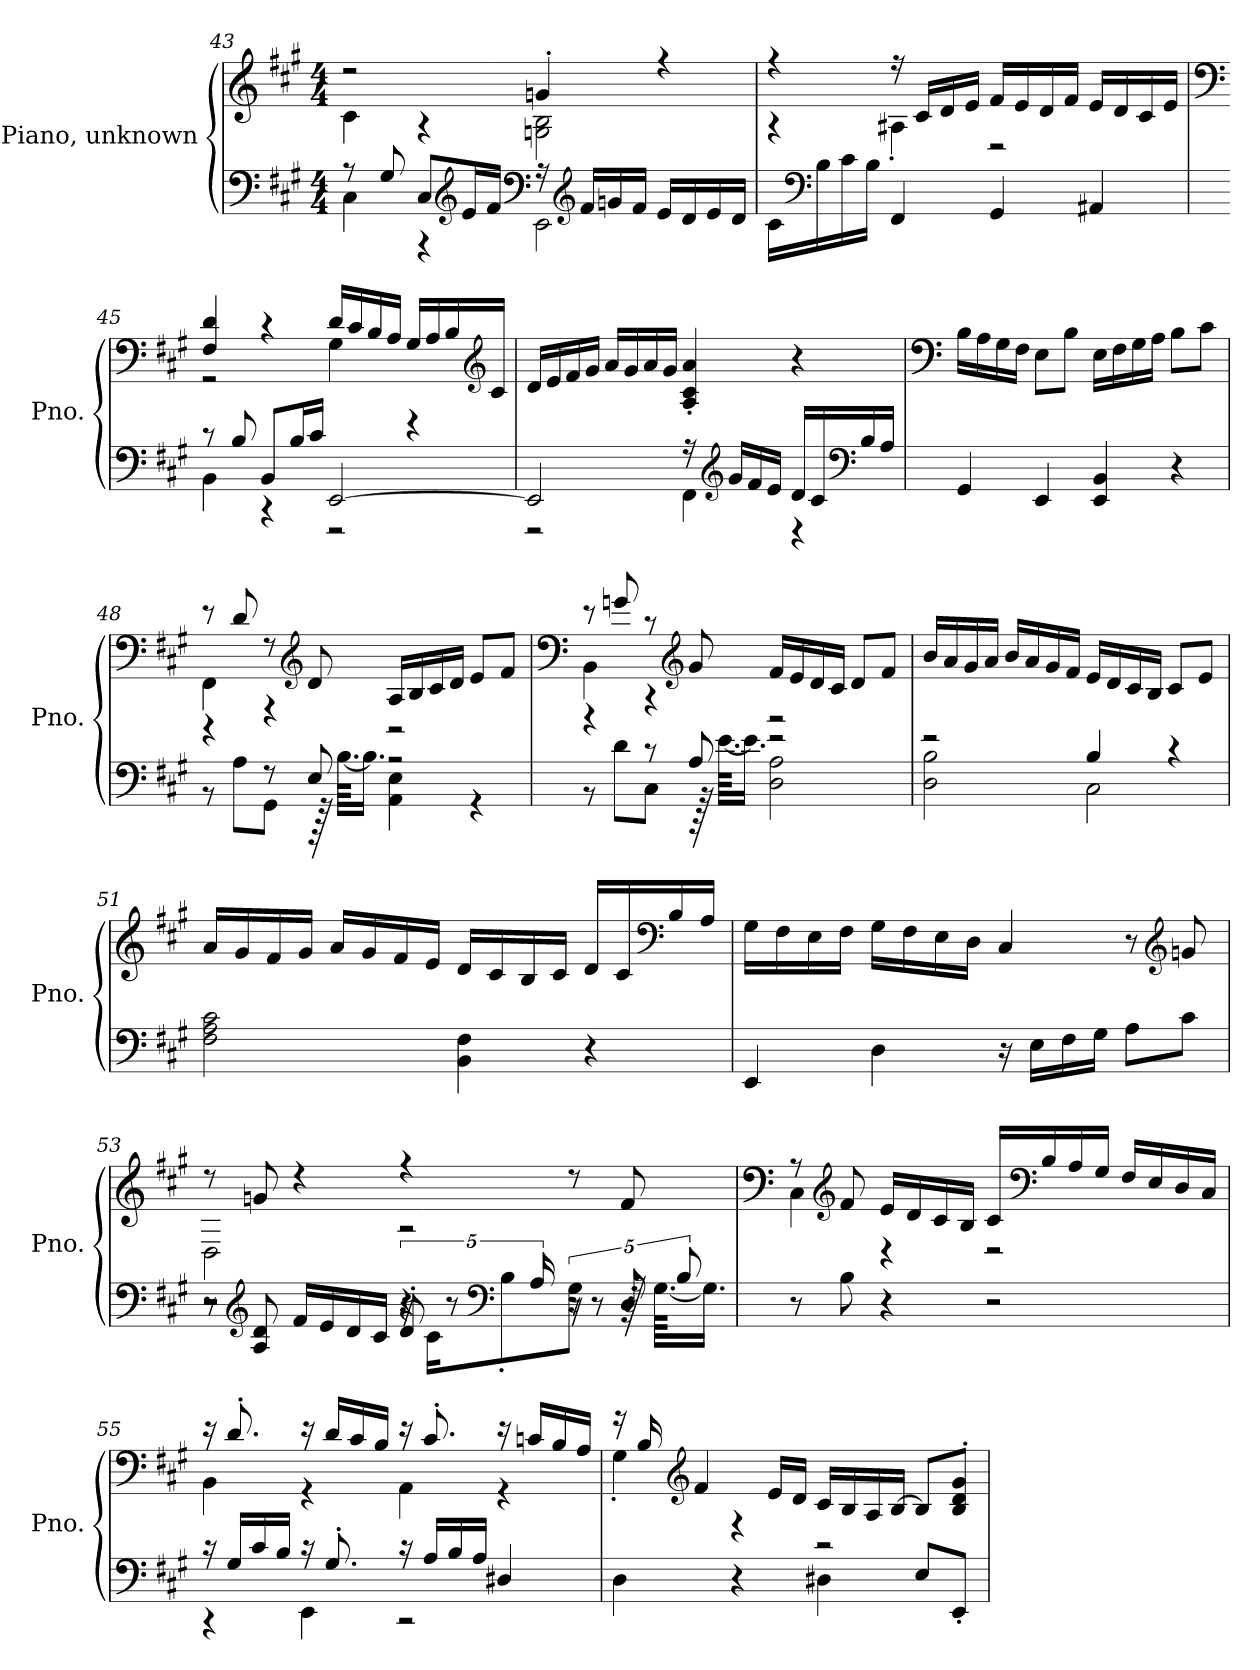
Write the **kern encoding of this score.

**kern	**kern
*part1	*part1
*staff2	*staff1
*I"Piano, unknown	*
*I'Pno.	*
*clefF4	*clefG2
*k[f#c#g#]	*k[f#c#g#]
*M4/4	*M4/4
=43	=43
*^	*^
8r	4C#\	2r	4c#\
8G#/	.	.	.
8C#/L	4r	.	4r
*clefG2	*	*	*
16e/L	.	.	.
16f#/JJ	.	.	.
*clefF4	*	*	*
16r	2EE\	4gn'/	2Gn\ 2B\
*clefG2	*	*	*
16f#/LL	.	.	.
16gn/	.	.	.
16f#/JJ	.	.	.
16e/LL	.	4r	.
16d/	.	.	.
16e/	.	.	.
16d/JJ	.	.	.
*v	*v	*	*
!!LO:LB:g=z	!!
=44	=44	=44
16c#\LL	4r	4r
*clefF4	*	*
16B\	.	.
16c#\	.	.
16B\JJ	.	.
4FF#/	16r	4A#X'\
.	16c#/LL	.
.	16d/	.
.	16e/JJ	.
4GG#/	16f#/LL	2r
.	16e/	.
.	16d/	.
.	16f#/JJ	.
4AA#X/	16e/LL	.
.	16d/	.
.	16c#/	.
.	16e/JJ	.
=45	=45	=45
*	*clefF4	*
*^	*	*
8r	4BB\	4F#/ 4d/	2r
8B/	.	.	.
8BB/L	4r	4r	.
16B/L	.	.	.
16c#/JJ	.	.	.
[2EE/	2r	16d/LL	4G#\
.	.	16c#/	.
.	.	16B/	.
.	.	16A/JJ	.
.	.	16G#/LL	4r
.	.	16A/	.
.	.	16B/	.
*	*	*clefG2	*
.	.	16c#/JJ	.
*	*	*v	*v
!!LO:LB:g=z
=46	=46	=46
2EE/]	2r	16d/LL
.	.	16e/
.	.	16f#/
.	.	16g#/JJ
.	.	16a/LL
.	.	16g#/
.	.	16a/
.	.	16g#/JJ
16r	4FF#\	4A/' 4c#/' 4a/'
*clefG2	*	*
16g#/LL	.	.
16f#/	.	.
16e/JJ	.	.
16d/LL	4r	4r
16c#/	.	.
*clefF4	*	*
16B/	.	.
16A/JJ	.	.
*v	*v	*
=47	=47
*	*clefF4
4GG#/	16B\LL
.	16A\
.	16G#\
.	16F#\JJ
4EE/	8E\L
.	8B\J
4EE/ 4BB/	16E\LL
.	16F#\
.	16G#\
.	16A\JJ
4r	8B\L
.	8c#\J
!!LO:LB:g=z
=48	=48
*^	*^
4r	8r	8r	4FF#\
.	8A\L	8d/	.
8r	8GG#\J	8r	4r
*	*	*clefG2	*
8E/	128r	8d/	.
.	[64.B\KKLL	.	.
.	16.B\JJ]	.	.
2r	4AA\ 4E\	16A/LL	2r
.	.	16B/	.
.	.	16c#/	.
.	.	16d/JJ	.
.	4r	8e/L	.
.	.	8f#/J	.
=49	=49	=49	=49
*	*	*clefF4	*
4r	8r	8r	4BB\
.	8d\L	8gn/	.
8r	8C#\J	8r	4r
*	*	*clefG2	*
8A/	128r	8g/	.
.	[64.e\KKLL	.	.
.	16.e\JJ]	.	.
2r	2D\ 2A\	16f#/LL	2r
.	.	16e/	.
.	.	16d/	.
.	.	16c#/JJ	.
.	.	8d/L	.
.	.	8f#/J	.
*	*	*v	*v
!!LO:PB:g=z
=50	=50	=50
2r	2D\ 2B\	16b/LL
.	.	16a/
.	.	16g#/
.	.	16a/JJ
.	.	16b/LL
.	.	16a/
.	.	16g#/
.	.	16f#/JJ
4B/	2C#\	16e/LL
.	.	16d/
.	.	16c#/
.	.	16B/JJ
4r	.	8c#/L
.	.	8e/J
*v	*v	*
=51	=51
2F#\ 2A\ 2c#\	16a/LL
.	16g#/
.	16f#/
.	16g#/JJ
.	16a/LL
.	16g#/
.	16f#/
.	16e/JJ
4BB\ 4F#\	16d/LL
.	16c#/
.	16B/
.	16c#/JJ
4r	16d/LL
.	16c#/
*	*clefF4
.	16B/
.	16A/JJ
!!LO:LB:g=z
=52	=52
4EE/	16G#\LL
.	16F#\
.	16E\
.	16F#\JJ
4D\	16G#\LL
.	16F#\
.	16E\
.	16D\JJ
16r	4C#/
16E\LL	.
16F#\	.
16G#\JJ	.
8A\L	8r
*	*clefG2
8c#\J	8gn/
=53	=53
*^	*^
*	*^	*	*
8r	2r	2r	8r	2D\
*clefG2	*	*	*	*
8A/ 8d/	.	.	8gn/	.
16f#/LL	.	.	4r	.
16e/	.	.	.	.
16d/	.	.	.	.
16c#/JJ	.	.	.	.
10d'/	16r	4r	4r	2r
.	16c#\KL	.	.	.
10r	.	.	.	.
*clefF4	*	*	*	*
.	8B'\	.	.	.
20A/	.	.	.	.
20r	8G#\J	8r	8r	.
10r	.	.	.	.
.	128r	8D/	8f#/	.
.	[64.G#\KKLL	.	.	.
10B/	.	.	.	.
.	16.G#\JJ]	.	.	.
*v	*v	*v	*	*
!!LO:LB:g=z	!!
=54	=54	=54
*	*clefF4	*
8r	8r	4C#\
*	*clefG2	*
8B\	8f#/	.
4r	16e/LL	4r
.	16d/	.
.	16c#/	.
.	16B/JJ	.
2r	16c#/LL	2r
*	*clefF4	*
.	16B/	.
.	16A/	.
.	16G#/JJ	.
.	16F#/LL	.
.	16E/	.
.	16D/	.
.	16C#/JJ	.
=55	=55	=55
*^	*	*
16r	4r	16r	4BB\
16G#/LL	.	8.d'/	.
16c#/	.	.	.
16B/JJ	.	.	.
16r	4EE\	16r	4r
8.G#'/	.	16d/LL	.
.	.	16c#/	.
.	.	16B/JJ	.
16r	2r	16r	4AA\
16A/LL	.	8.c#'/	.
16B/	.	.	.
16A/JJ	.	.	.
4D#X/	.	16r	4r
.	.	16cn/LL	.
.	.	16B/	.
.	.	16A/JJ	.
*v	*v	*	*
!!LO:LB:g=z	!!
=56	=56	=56
4D\	16r	4G#'\
.	16B/	.
*	*clefG2	*
.	4f#/	.
4r	.	4r
.	16e/LL	.
.	16d/JJ	.
4D#X\	16c#/LL	2r
.	16B/	.
.	16A/	.
.	[16B/JJ	.
8E/L	8B/L]	.
8EE'/J	8B/' 8d/' 8g#/'J	.
*	*v	*v
=	=
*-	*-
